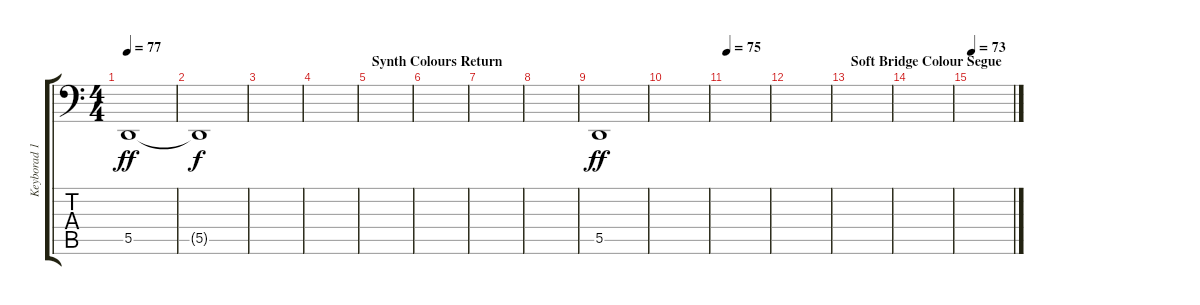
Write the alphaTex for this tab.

\track ("Keyborad 10Radd" "Keyborad 1") {instrument lead2sawtooth}
\staff {score tabs}
\tuning (E3 B2 G2 D2 A1 E1) {hide}
\ts (4 4)
\tempo 77
\clef f4
\ks c
5.5.1{dy ff volume 4} |
5.5{t}.1{dy f} |
|
|
\section ("" "Synth Colours Return")
|
|
|
|
5.5.1{dy ff volume 10} |
|
\tempo 75
|
|
\section ("" "Soft Bridge Colour Segue")
|
|
\tempo 73
